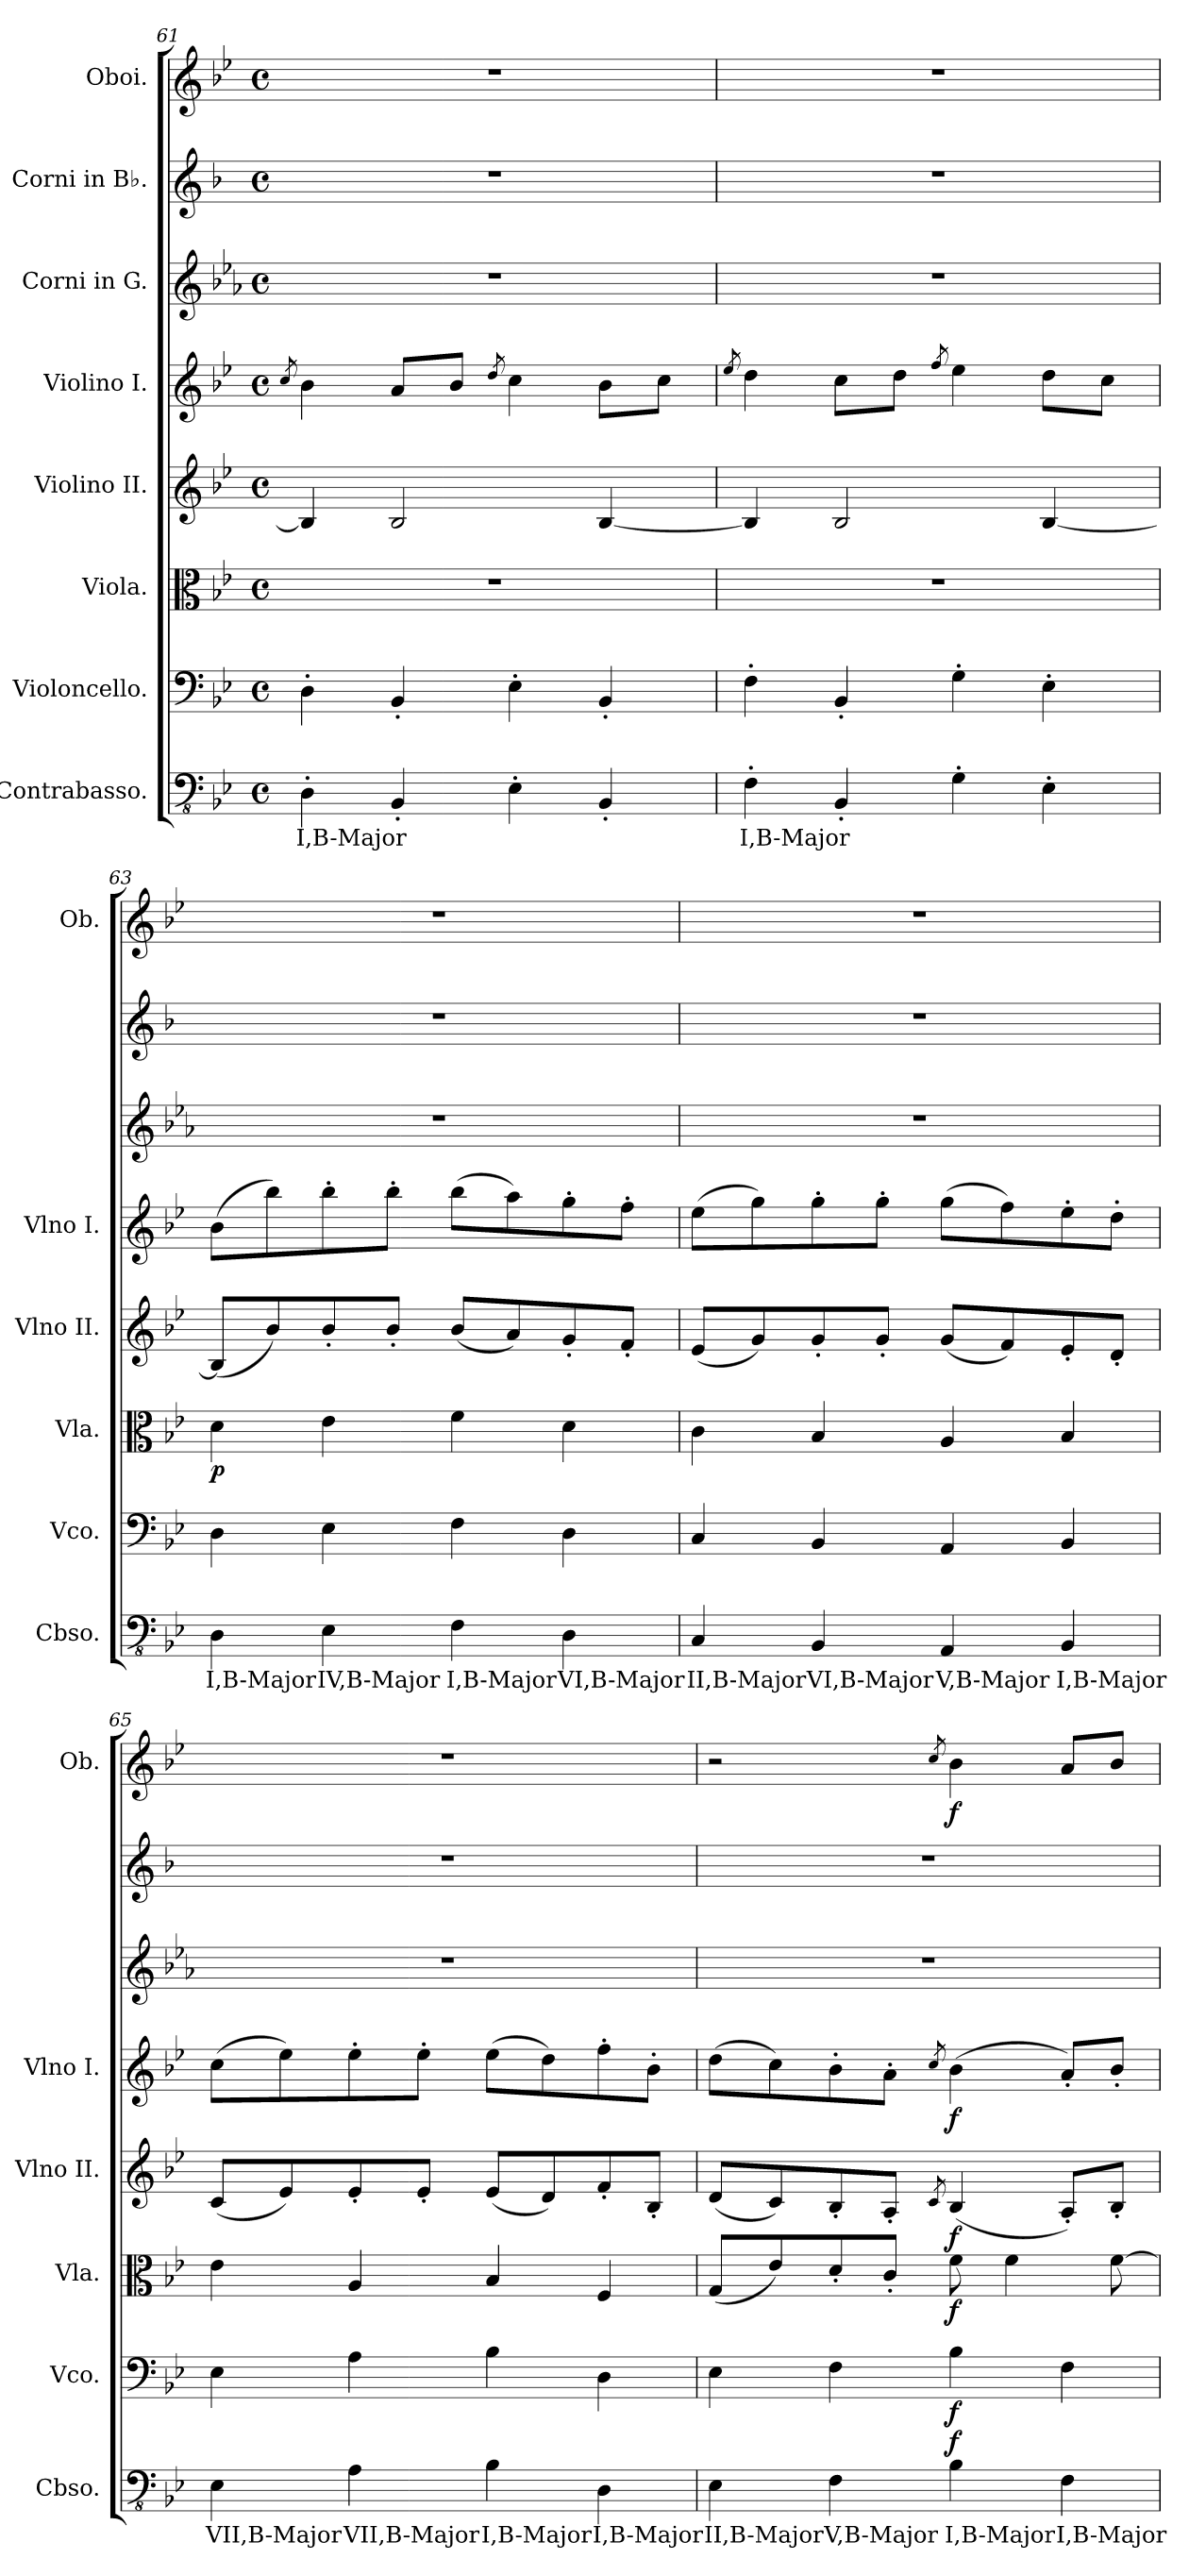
**kern	**text	**dynam	**kern	**dynam	**kern	**dynam	**kern	**dynam	**kern	**dynam	**kern	**kern	**kern	**dynam
*part8	*part8	*part8	*part7	*part7	*part6	*part6	*part5	*part5	*part4	*part4	*part3	*part2	*part1	*part1
*staff8	*staff8	*staff8	*staff7	*staff7	*staff6	*staff6	*staff5	*staff5	*staff4	*staff4	*staff3	*staff2	*staff1	*staff1
*I"Contrabasso.	*	*	*I"Violoncello.	*	*I"Viola.	*	*I"Violino II.	*	*I"Violino I.	*	*I"Corni in G.	*I"Corni in B♭.	*I"Oboi.	*
*I'Cbso.	*	*	*I'Vco.	*	*I'Vla.	*	*I'Vlno II.	*	*I'Vlno I.	*	*	*	*I'Ob.	*
*clefFv4	*	*	*clefF4	*	*clefC3	*	*clefG2	*	*clefG2	*	*clefG2	*clefG2	*clefG2	*
*	*	*	*	*	*	*	*	*	*	*	*ITrd3c5	*ITrd4c7	*	*
*k[b-e-]	*	*	*k[b-e-]	*	*k[b-e-]	*	*k[b-e-]	*	*k[b-e-]	*	*k[b-e-]	*k[b-e-]	*k[b-e-]	*
*M4/4	*	*	*M4/4	*	*M4/4	*	*M4/4	*	*M4/4	*	*M4/4	*M4/4	*M4/4	*
*met(c)	*	*	*met(c)	*	*met(c)	*	*met(c)	*	*met(c)	*	*met(c)	*met(c)	*met(c)	*
=61	=61	=61	=61	=61	=61	=61	=61	=61	=61	=61	=61	=61	=61	=61
.	.	.	.	.	.	.	.	.	8qcc/	.	.	.	.	.
4DD'\	I,B-Major	.	4D'\	.	1r	.	4B-/]	.	4b-\	.	1r	1r	1r	.
4BBB-'/	.	.	4BB-'/	.	.	.	2B-/	.	8a/L	.	.	.	.	.
.	.	.	.	.	.	.	.	.	8b-/J	.	.	.	.	.
.	.	.	.	.	.	.	.	.	8qdd/	.	.	.	.	.
4EE-'\	.	.	4E-'\	.	.	.	.	.	4cc\	.	.	.	.	.
4BBB-'/	.	.	4BB-'/	.	.	.	[4B-/	.	8b-\L	.	.	.	.	.
.	.	.	.	.	.	.	.	.	8cc\J	.	.	.	.	.
!!LO:LB:g=z
=62	=62	=62	=62	=62	=62	=62	=62	=62	=62	=62	=62	=62	=62	=62
.	.	.	.	.	.	.	.	.	8qee-/	.	.	.	.	.
4FF'\	I,B-Major	.	4F'\	.	1r	.	4B-/]	.	4dd\	.	1r	1r	1r	.
4BBB-'/	.	.	4BB-'/	.	.	.	2B-/	.	8cc\L	.	.	.	.	.
.	.	.	.	.	.	.	.	.	8dd\J	.	.	.	.	.
.	.	.	.	.	.	.	.	.	8qff/	.	.	.	.	.
4GG'\	.	.	4G'\	.	.	.	.	.	4ee-\	.	.	.	.	.
4EE-'\	.	.	4E-'\	.	.	.	[4B-/	.	8dd\L	.	.	.	.	.
.	.	.	.	.	.	.	.	.	8cc\J	.	.	.	.	.
!!LO:PB:g=z
=63	=63	=63	=63	=63	=63	=63	=63	=63	=63	=63	=63	=63	=63	=63
!	!	!	!	!	!	!LO:DY:b	!	!	!	!	!	!	!	!
4DD\	I,B-Major	.	4D\	.	4d\	p	(8B-/L]	.	(8b-\L	.	1r	1r	1r	.
.	.	.	.	.	.	.	8b-/)	.	8bb-\)	.	.	.	.	.
4EE-\	IV,B-Major	.	4E-\	.	4e-\	.	8b-'/	.	8bb-'\	.	.	.	.	.
.	.	.	.	.	.	.	8b-'/J	.	8bb-'\J	.	.	.	.	.
4FF\	I,B-Major	.	4F\	.	4f\	.	(8b-/L	.	(8bb-\L	.	.	.	.	.
.	.	.	.	.	.	.	8a/)	.	8aa\)	.	.	.	.	.
4DD\	VI,B-Major	.	4D\	.	4d\	.	8g'/	.	8gg'\	.	.	.	.	.
.	.	.	.	.	.	.	8f'/J	.	8ff'\J	.	.	.	.	.
!!LO:PB:g=z
=64	=64	=64	=64	=64	=64	=64	=64	=64	=64	=64	=64	=64	=64	=64
4CC/	II,B-Major	.	4C/	.	4c\	.	(8e-/L	.	(8ee-\L	.	1r	1r	1r	.
.	.	.	.	.	.	.	8g/)	.	8gg\)	.	.	.	.	.
4BBB-/	VI,B-Major	.	4BB-/	.	4B-/	.	8g'/	.	8gg'\	.	.	.	.	.
.	.	.	.	.	.	.	8g'/J	.	8gg'\J	.	.	.	.	.
4AAA/	V,B-Major	.	4AA/	.	4A/	.	(8g/L	.	(8gg\L	.	.	.	.	.
.	.	.	.	.	.	.	8f/)	.	8ff\)	.	.	.	.	.
4BBB-/	I,B-Major	.	4BB-/	.	4B-/	.	8e-'/	.	8ee-'\	.	.	.	.	.
.	.	.	.	.	.	.	8d'/J	.	8dd'\J	.	.	.	.	.
=65	=65	=65	=65	=65	=65	=65	=65	=65	=65	=65	=65	=65	=65	=65
4EE-\	VII,B-Major	.	4E-\	.	4e-\	.	(8c/L	.	(8cc\L	.	1r	1r	1r	.
.	.	.	.	.	.	.	8e-/)	.	8ee-\)	.	.	.	.	.
4AA\	VII,B-Major	.	4A\	.	4A/	.	8e-'/	.	8ee-'\	.	.	.	.	.
.	.	.	.	.	.	.	8e-'/J	.	8ee-'\J	.	.	.	.	.
4BB-\	I,B-Major	.	4B-\	.	4B-/	.	(8e-/L	.	(8ee-\L	.	.	.	.	.
.	.	.	.	.	.	.	8d/)	.	8dd\)	.	.	.	.	.
4DD\	I,B-Major	.	4D\	.	4F/	.	8f'/	.	8ff'\	.	.	.	.	.
.	.	.	.	.	.	.	8B-'/J	.	8b-'\J	.	.	.	.	.
!!LO:LB:g=z
=66	=66	=66	=66	=66	=66	=66	=66	=66	=66	=66	=66	=66	=66	=66
4EE-\	II,B-Major	.	4E-\	.	(8G/L	.	(8d/L	.	(8dd\L	.	1r	1r	2r	.
.	.	.	.	.	8e-/)	.	8c/)	.	8cc\)	.	.	.	.	.
4FF\	V,B-Major	.	4F\	.	8d'/	.	8B-'/	.	8b-'\	.	.	.	.	.
.	.	.	.	.	8c'/J	.	8A'/J	.	8a'\J	.	.	.	.	.
.	.	.	.	.	.	.	8qc/	.	8qcc/	.	.	.	8qcc/	.
!	!	!LO:DY:b	!	!LO:DY:b	!	!LO:DY:b	!	!LO:DY:b	!	!LO:DY:b	!	!	!	!LO:DY:b
4BB-\	I,B-Major	f	4B-\	f	8f\	f	(4B-/	f	(4b-\	f	.	.	4b-\	f
.	.	.	.	.	4f\	.	.	.	.	.	.	.	.	.
4FF\	I,B-Major	.	4F\	.	.	.	8A'/L)	.	8a'/L)	.	.	.	8a/L	.
.	.	.	.	.	[8f\	.	8B-'/J	.	8b-'/J	.	.	.	8b-/J	.
=	=	=	=	=	=	=	=	=	=	=	=	=	=	=
*-	*-	*-	*-	*-	*-	*-	*-	*-	*-	*-	*-	*-	*-	*-
